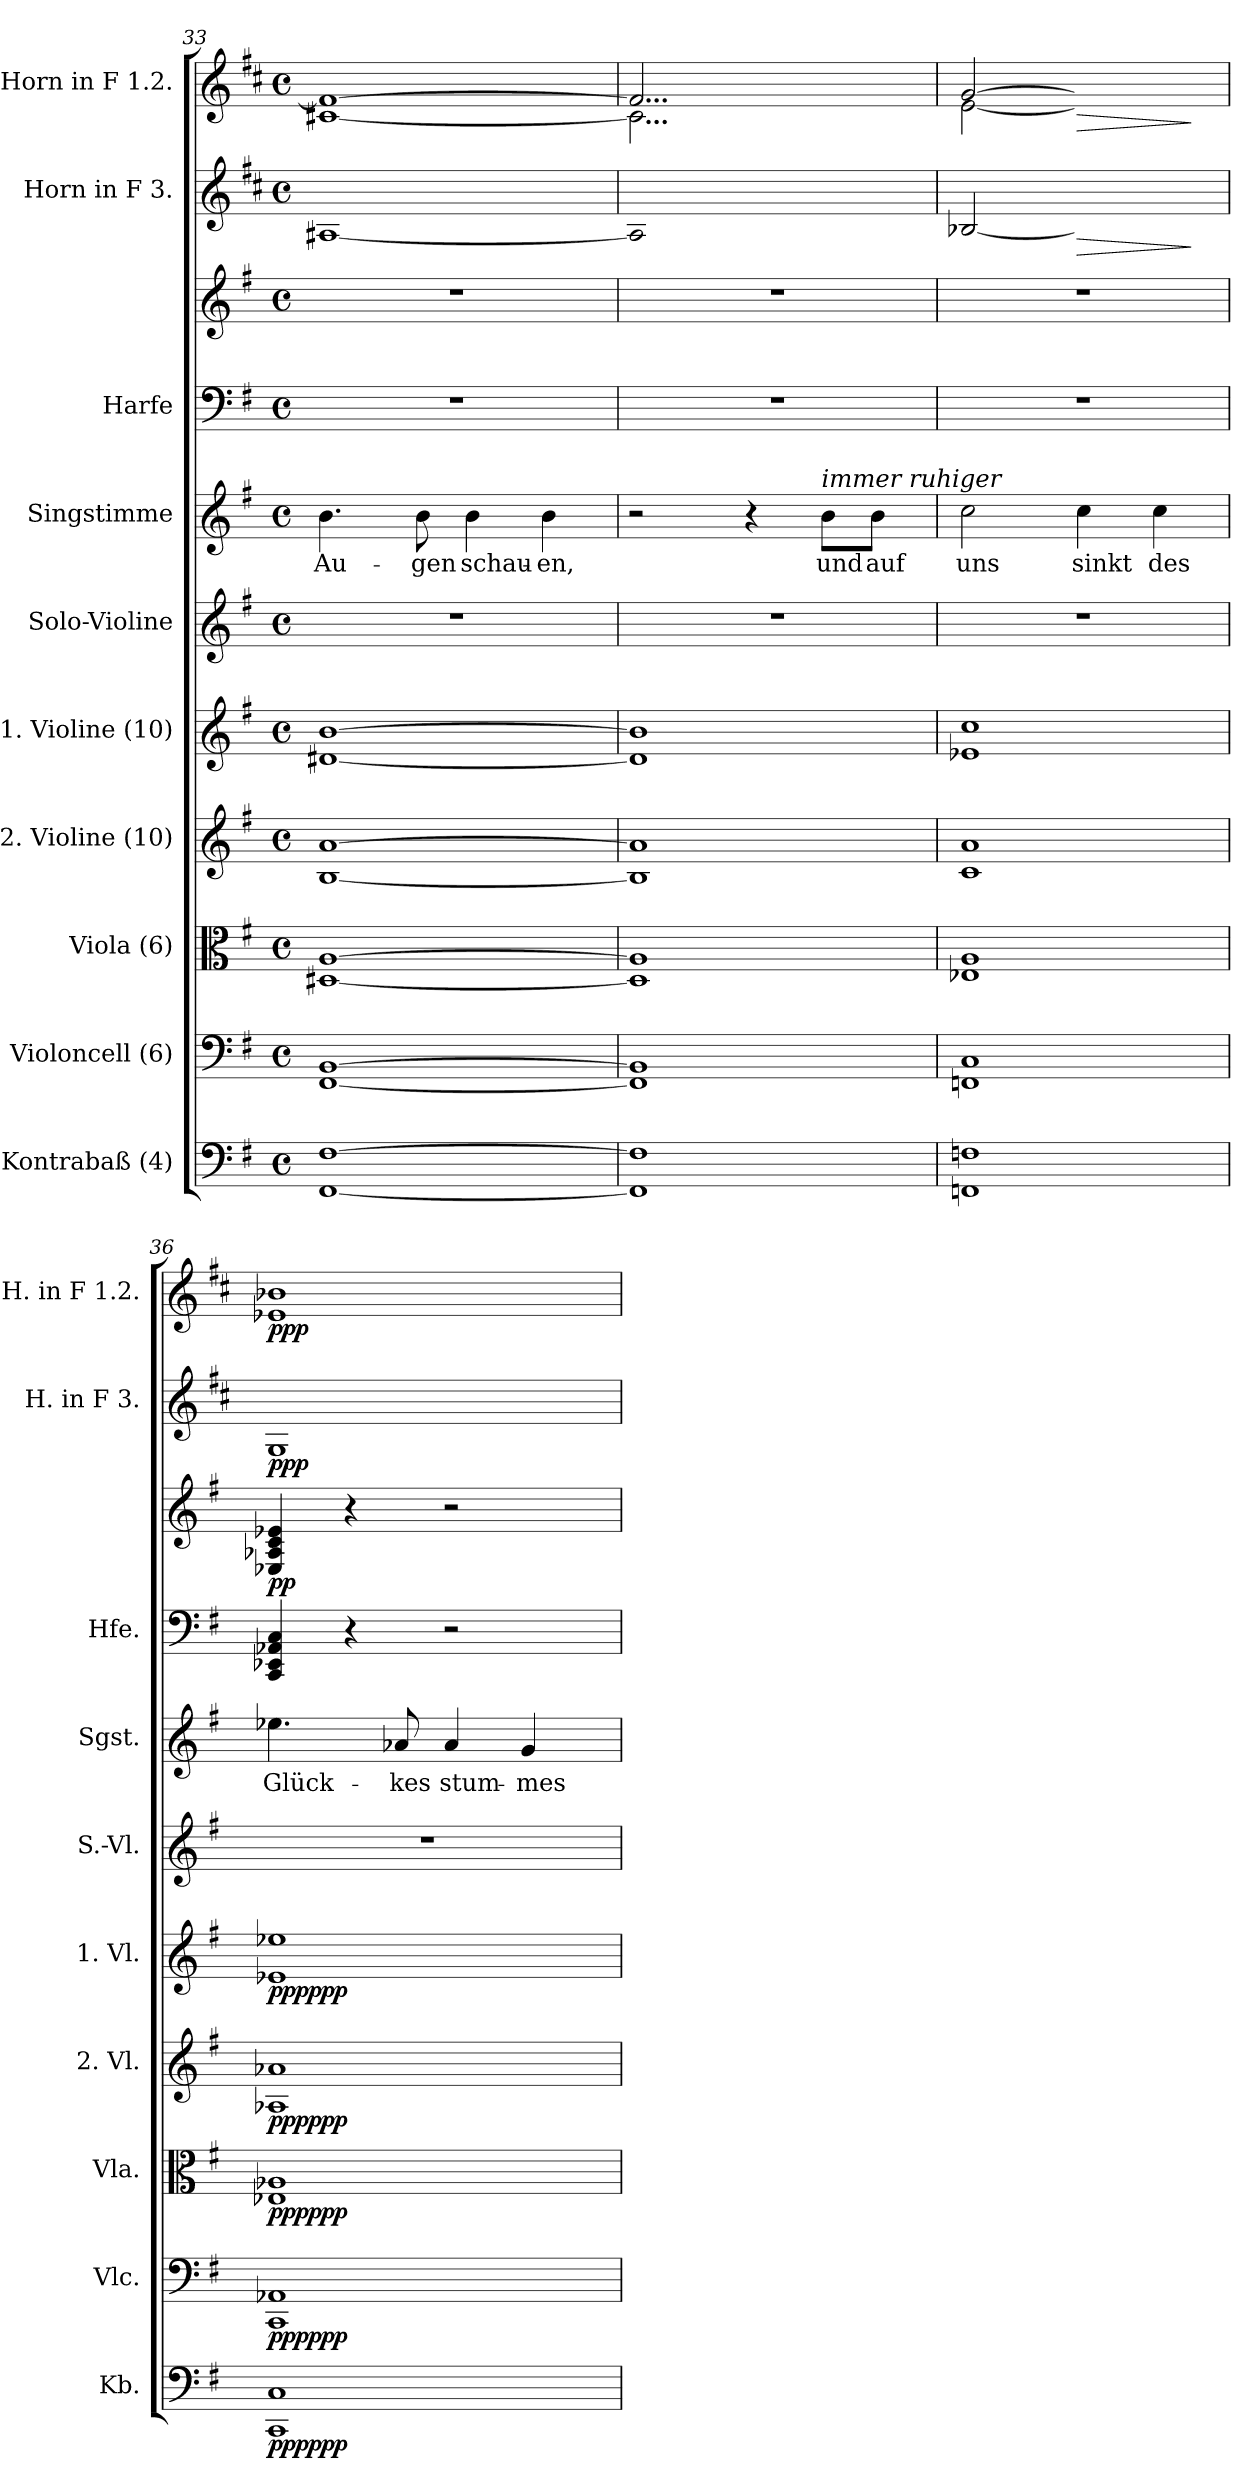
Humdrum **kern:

**kern	**dynam	**kern	**dynam	**kern	**dynam	**kern	**dynam	**kern	**dynam	**kern	**kern	**text	**kern	**kern	**dynam	**kern	**dynam	**kern	**dynam
*part10	*part10	*part9	*part9	*part8	*part8	*part7	*part7	*part6	*part6	*part5	*part4	*part4	*part3	*part3	*part3	*part2	*part2	*part1	*part1
*staff11	*staff11	*staff10	*staff10	*staff9	*staff9	*staff8	*staff8	*staff7	*staff7	*staff6	*staff5	*staff5	*staff4	*staff3	*staff3/4	*staff2	*staff2	*staff1	*staff1
*I"Kontrabaß (4)	*	*I"Violoncell (6)	*	*I"Viola (6)	*	*I"2. Violine (10)	*	*I"1. Violine (10)	*	*I"Solo-Violine	*I"Singstimme	*	*I"Harfe	*	*	*I"Horn in F 3.	*	*I"Horn in F 1.2.	*
*I'Kb.	*	*I'Vlc.	*	*I'Vla.	*	*I'2. Vl.	*	*I'1. Vl.	*	*I'S.-Vl.	*I'Sgst.	*	*I'Hfe.	*	*	*I'H. in F 3.	*	*I'H. in F 1.2.	*
*clefF4	*	*clefF4	*	*clefC3	*	*clefG2	*	*clefG2	*	*clefG2	*clefG2	*	*clefF4	*clefG2	*	*clefG2	*	*clefG2	*
*ITrd7c12	*	*	*	*	*	*	*	*	*	*	*	*	*	*	*	*ITrd4c7	*	*ITrd4c7	*
*k[f#]	*	*k[f#]	*	*k[f#]	*	*k[f#]	*	*k[f#]	*	*k[f#]	*k[f#]	*	*k[f#]	*k[f#]	*	*k[f#]	*	*k[f#]	*
*M4/4	*	*M4/4	*	*M4/4	*	*M4/4	*	*M4/4	*	*M4/4	*M4/4	*	*M4/4	*M4/4	*	*M4/4	*	*M4/4	*
*met(c)	*	*met(c)	*	*met(c)	*	*met(c)	*	*met(c)	*	*met(c)	*met(c)	*	*met(c)	*met(c)	*	*met(c)	*	*met(c)	*
*MM56	*	*MM56	*	*MM56	*	*MM56	*	*MM56	*	*MM56	*MM56	*	*MM56	*MM56	*	*MM56	*	*MM56	*
=33	=33	=33	=33	=33	=33	=33	=33	=33	=33	=33	=33	=33	=33	=33	=33	=33	=33	=33	=33
!	!	!	!	!	!	!	!	!	!	!	!	!LO:LY:b	!	!	!	!	!	!	!
*	*	*	*	*	*	*	*	*	*	*	*	*	*	*	*	*	*	*^	*
[1FFF# [1FF#	.	[1FF# [1BB	.	[1D#X [1A	.	[1B [1a	.	[1d#X [1b	.	1r	4.b\	Au-	1r	1r	.	[1D#X	.	1B_	[1F#X	.
!	!	!	!	!	!	!	!	!	!	!	!	!LO:LY:b	!	!	!	!	!	!	!	!
.	.	.	.	.	.	.	.	.	.	.	8b\	-gen	.	.	.	.	.	.	.	.
!	!	!	!	!	!	!	!	!	!	!	!	!LO:LY:b	!	!	!	!	!	!	!	!
.	.	.	.	.	.	.	.	.	.	.	4b\	schau-	.	.	.	.	.	.	.	.
!	!	!	!	!	!	!	!	!	!	!	!	!LO:LY:b	!	!	!	!	!	!	!	!
.	.	.	.	.	.	.	.	.	.	.	4b\	-en,	.	.	.	.	.	.	.	.
*	*	*	*	*	*	*	*	*	*	*	*	*	*	*	*	*	*	*v	*v	*
=34	=34	=34	=34	=34	=34	=34	=34	=34	=34	=34	=34	=34	=34	=34	=34	=34	=34	=34	=34
!	!	!	!	!	!	!	!	!	!	!	!	!	!	!	!	!LO:N:head=open	!	!	!
!	!	!	!	!	!	!	!	!	!	!	!	!	!	!	!	!LO:N:vis=1	!	!LO:N:head=open	!
*	*	*	*	*	*	*	*	*	*	*	*	*	*	*	*	*	*	*^	*
!	!	!	!	!	!	!	!	!	!	!	!	!	!	!	!	!	!	!LO:N:vis=1	!LO:N:head=open	!
!	!	!	!	!	!	!	!	!	!	!	!	!	!	!	!	!	!	!	!LO:N:vis=1	!
*	*	*	*	*	*	*	*	*	*	*	*	*	*	*	*	*	*	*^	*^	*
1FFF#] 1FF#]	.	1FF#] 1BB]	.	1D#] 1A]	.	1B] 1a]	.	1d#] 1b]	.	1r	2r	.	1r	1r	.	2...D#/]	.	2...B/]	2...F#\]	2.ryy	2..ryy	.
.	.	.	.	.	.	.	.	.	.	.	4r	.	.	.	.	.	.	.	.	.	.	.
*	*	*	*	*	*	*	*	*	*	*	*	*	*	*	*	*	*	*MM52	*	*	*	*
!	!	!	!	!	!	!	!	!	!	!	!LO:TX:a:i:t=immer ruhiger	!	!	!	!	!	!	!	!	!	!	!
!	!	!	!	!	!	!	!	!	!	!	!	!LO:LY:b	!	!	!	!	!	!	!	!	!	!
.	.	.	.	.	.	.	.	.	.	.	8b\L	und	.	.	.	.	.	.	.	4ryy	.	.
*	*	*	*	*	*	*	*	*	*	*	*	*	*	*	*	*	*	*MM50	*	*	*	*
!	!	!	!	!	!	!	!	!	!	!	!	!LO:LY:b	!	!	!	!	!	!	!	!	!	!
.	.	.	.	.	.	.	.	.	.	.	8b\J	auf	.	.	.	.	.	.	.	.	8ryy	.
.	.	.	.	.	.	.	.	.	.	.	.	.	.	.	.	16ryy	.	16ryy	16rffyy	.	.	.
*	*	*	*	*	*	*	*	*	*	*	*	*	*	*	*	*	*	*v	*v	*v	*v	*
=35	=35	=35	=35	=35	=35	=35	=35	=35	=35	=35	=35	=35	=35	=35	=35	=35	=35	=35	=35
*	*	*	*	*	*	*	*	*	*	*	*	*	*	*	*	*	*	*MM56	*
*	*	*	*	*	*	*	*	*	*	*	*	*	*	*	*	*	*	*^	*
*	*	*	*	*	*	*	*	*	*	*	*	*	*	*	*	*	*	*	*^	*
*	*	*	*	*	*	*	*	*	*	*	*	*	*	*	*	*	*	*	*	*^	*
!	!	!	!	!	!	!	!	!	!	!	!	!LO:LY:b	!	!	!	!LO:N:head=open	!	!LO:N:head=open	!LO:N:head=open	!	!	!
*	*	*	*	*	*	*	*	*	*	*	*	*	*	*	*	*	*	*	*v	*v	*v	*
1FFFn 1FFn	.	1FFn 1C	.	1E-X 1A	.	1c 1a	.	1e-X 1cc	.	1r	2cc\	uns	1r	1r	.	[2E-X/	.	[2c/	[2A\	.
!	!	!	!	!	!	!	!	!	!	!	!	!LO:LY:b	!	!	!	!	!LO:HP:b	!	!	!LO:HP:b
.	.	.	.	.	.	.	.	.	.	.	4cc\	sinkt	.	.	.	2E-/yy]	>	2c/yy]	2A\yy]	>
!	!	!	!	!	!	!	!	!	!	!	!	!LO:LY:b	!	!	!	!	!	!	!	!
.	.	.	.	.	.	.	.	.	.	.	4cc\	des	.	.	.	.	.	.	.	.
*	*	*	*	*	*	*	*	*	*	*	*	*	*	*	*	*	*	*v	*v	*
.	.	.	.	.	.	.	.	.	.	.	.	.	.	.	.	.	]	.	]
!!LO:LB:g=z
=36	=36	=36	=36	=36	=36	=36	=36	=36	=36	=36	=36	=36	=36	=36	=36	=36	=36	=36	=36
!	!LO:DY:b	!	!	!	!	!	!	!	!	!	!	!LO:LY:b	!	!	!	!	!	!	!
*	*	*	*	*	*	*	*	*	*	*	*	*	*	*	*	*	*	*^	*
!	!LO:DY:n=1:b	!	!LO:DY:b	!	!	!	!	!	!	!	!	!	!	!	!	!	!	!	!	!
!	!	!	!LO:DY:n=1:b	!	!LO:DY:b	!	!	!	!	!	!	!	!	!	!	!	!	!	!	!
!	!	!	!	!	!LO:DY:n=1:b	!	!LO:DY:b	!	!	!	!	!	!	!	!	!	!	!	!	!
!	!	!	!	!	!	!	!LO:DY:n=1:b	!	!LO:DY:b	!	!	!	!	!	!	!	!	!	!	!
!	!	!	!	!	!	!	!	!	!LO:DY:n=1:b	!	!	!	!	!	!LO:DY:b	!	!LO:DY:b	!	!	!LO:DY:b
*	*	*	*	*	*	*	*	*	*	*	*	*	*	*	*	*	*	*^	*^	*
1CCC 1CC	ppp ppp	1CC 1AA-X	ppp ppp	1E-X 1A-X	ppp ppp	1A-X 1a-X	ppp ppp	1e-X 1ee-X	ppp ppp	1r	4.ee-X\	Glück-	4CC/ 4EE-X/ 4AA-X/ 4C/	4E-X/ 4A-X/ 4c/ 4e-X/	pp	1C	ppp	1e-X	1A-X	4.ryy	2ryy	ppp
.	.	.	.	.	.	.	.	.	.	.	.	.	4r	4r	.	.	.	.	.	.	.	.
*	*	*	*	*	*	*	*	*	*	*	*	*	*	*	*	*	*	*MM50	*	*	*	*
!	!	!	!	!	!	!	!	!	!	!	!	!LO:LY:b	!	!	!	!	!	!	!	!	!	!
.	.	.	.	.	.	.	.	.	.	.	8a-X/	-kes	.	.	.	.	.	.	.	2ryy	.	.
*	*	*	*	*	*	*	*	*	*	*	*	*	*	*	*	*	*	*MM54	*	*	*	*
!	!	!	!	!	!	!	!	!	!	!	!	!LO:LY:b	!	!	!	!	!	!	!	!	!	!
.	.	.	.	.	.	.	.	.	.	.	4a-/	stum-	2r	2r	.	.	.	.	.	.	2ryy	.
!	!	!	!	!	!	!	!	!	!	!	!	!LO:LY:b	!	!	!	!	!	!	!	!	!	!
.	.	.	.	.	.	.	.	.	.	.	4g/	-mes	.	.	.	.	.	.	.	.	.	.
.	.	.	.	.	.	.	.	.	.	.	.	.	.	.	.	.	.	.	.	8ryy	.	.
*	*	*	*	*	*	*	*	*	*	*	*	*	*	*	*	*	*	*v	*v	*v	*v	*
=	=	=	=	=	=	=	=	=	=	=	=	=	=	=	=	=	=	=	=
*-	*-	*-	*-	*-	*-	*-	*-	*-	*-	*-	*-	*-	*-	*-	*-	*-	*-	*-	*-
